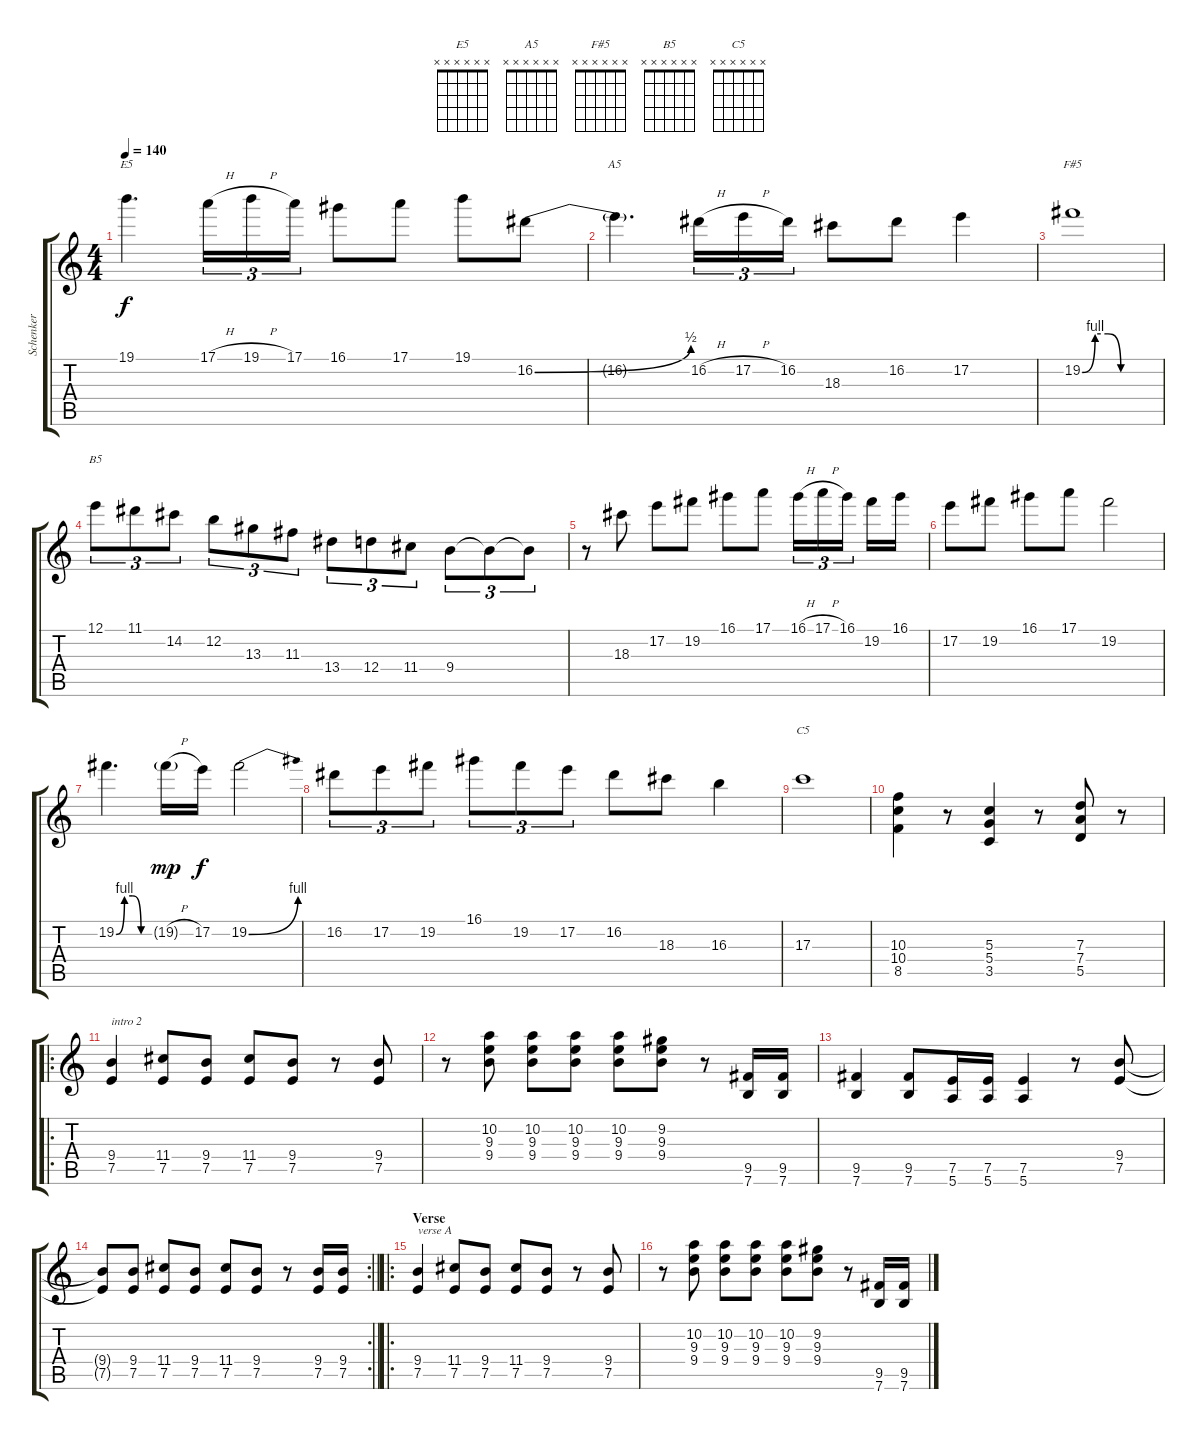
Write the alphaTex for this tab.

\track ("Schenker" "Schenker") {instrument overdrivenguitar}
\staff {score tabs}
\tuning (E4 B3 G3 D3 A2 E2) {hide}
\chord ("E5" x x x x x x)
\chord ("A5" x x x x x x)
\chord ("F#5" x x x x x x)
\chord ("B5" x x x x x x)
\chord ("C5" x x x x x x)
\ts (4 4)
\tempo 140
\clef g2
\ks c
19.1{t}.4{d ch "E5" dy f} 17.1{h}.16{tu (3 2)} 19.1{h}.16{tu (3 2)} 17.1.16{tu (3 2)} 16.1.8 17.1.8 19.1.8 16.2{be (bend 0 0 60 2)}.8 |
16.2{t}.4{d ch "A5"} 16.2{h}.16{tu (3 2)} 17.2{h}.16{tu (3 2)} 16.2.16{tu (3 2)} 18.3.8 16.2.8 17.2.4 |
19.2{be (custom 0 0 10 4 20 4 30 0 60 0)}.1{ch "F#5"} |
12.1.8{tu (3 2) ch "B5"} 11.1.8{tu (3 2)} 14.2.8{tu (3 2)} 12.2.8{tu (3 2)} 13.3.8{tu (3 2)} 11.3.8{tu (3 2)} 13.4.8{tu (3 2)} 12.4.8{tu (3 2)} 11.4.8{tu (3 2)} 9.4.8{tu (3 2)} 9.4{t}.8{tu (3 2)} 9.4{t}.8{tu (3 2)} |
r.8 18.3.8 17.2.8 19.2.8 16.1.8 17.1.8 16.1{h}.16{tu (3 2)} 17.1{h}.16{tu (3 2)} 16.1.16{tu (3 2) beam splitsecondary} 19.2.16 16.1.16 |
17.2.8 19.2.8 16.1.8 17.1.8 19.2.2 |
19.2{be (custom 0 0 15 4 30 4 45 0 60 0)}.4{d} 19.2{h g}.16{dy mp} 17.2.16{dy f} 19.2{be (bend 0 0 60 4)}.2 |
16.2.8{tu (3 2)} 17.2.8{tu (3 2)} 19.2.8{tu (3 2)} 16.1.8{tu (3 2)} 19.2.8{tu (3 2)} 17.2.8{tu (3 2)} 16.2.8 18.3.8 16.3.4 |
17.3.1{ch "C5"} |
(10.3 10.4 8.5).4 r.8 (5.3 5.4 3.5).4 r.8 (7.3 7.4 5.5).8 r.8 |
\ro
(9.4 7.5).4{txt "intro 2"} (11.4 7.5).8 (9.4 7.5).8 (11.4 7.5).8 (9.4 7.5).8 r.8 (9.4 7.5).8 |
r.8 (10.2 9.3 9.4).8 (10.2 9.3 9.4).8 (10.2 9.3 9.4).8 (10.2 9.3 9.4).8 (9.2 9.3 9.4).8 r.8 (9.5 7.6).16 (9.5 7.6).16 |
(9.5 7.6).4 (9.5 7.6).8 (7.5 5.6).16 (7.5 5.6).16 (7.5 5.6).4 r.8 (9.4 7.5).8 |
\rc 2
\barLineRight lightlight
(9.4{t} 7.5{t}).8 (9.4 7.5).8 (11.4 7.5).8 (9.4 7.5).8 (11.4 7.5).8 (9.4 7.5).8 r.8 (9.4 7.5).16 (9.4 7.5).16 |
\ro
\section ("" "Verse")
(9.4 7.5).4{txt "verse A"} (11.4 7.5).8 (9.4 7.5).8 (11.4 7.5).8 (9.4 7.5).8 r.8 (9.4 7.5).8 |
r.8 (10.2 9.3 9.4).8 (10.2 9.3 9.4).8 (10.2 9.3 9.4).8 (10.2 9.3 9.4).8 (9.2 9.3 9.4).8 r.8 (9.5 7.6).16 (9.5 7.6).16
